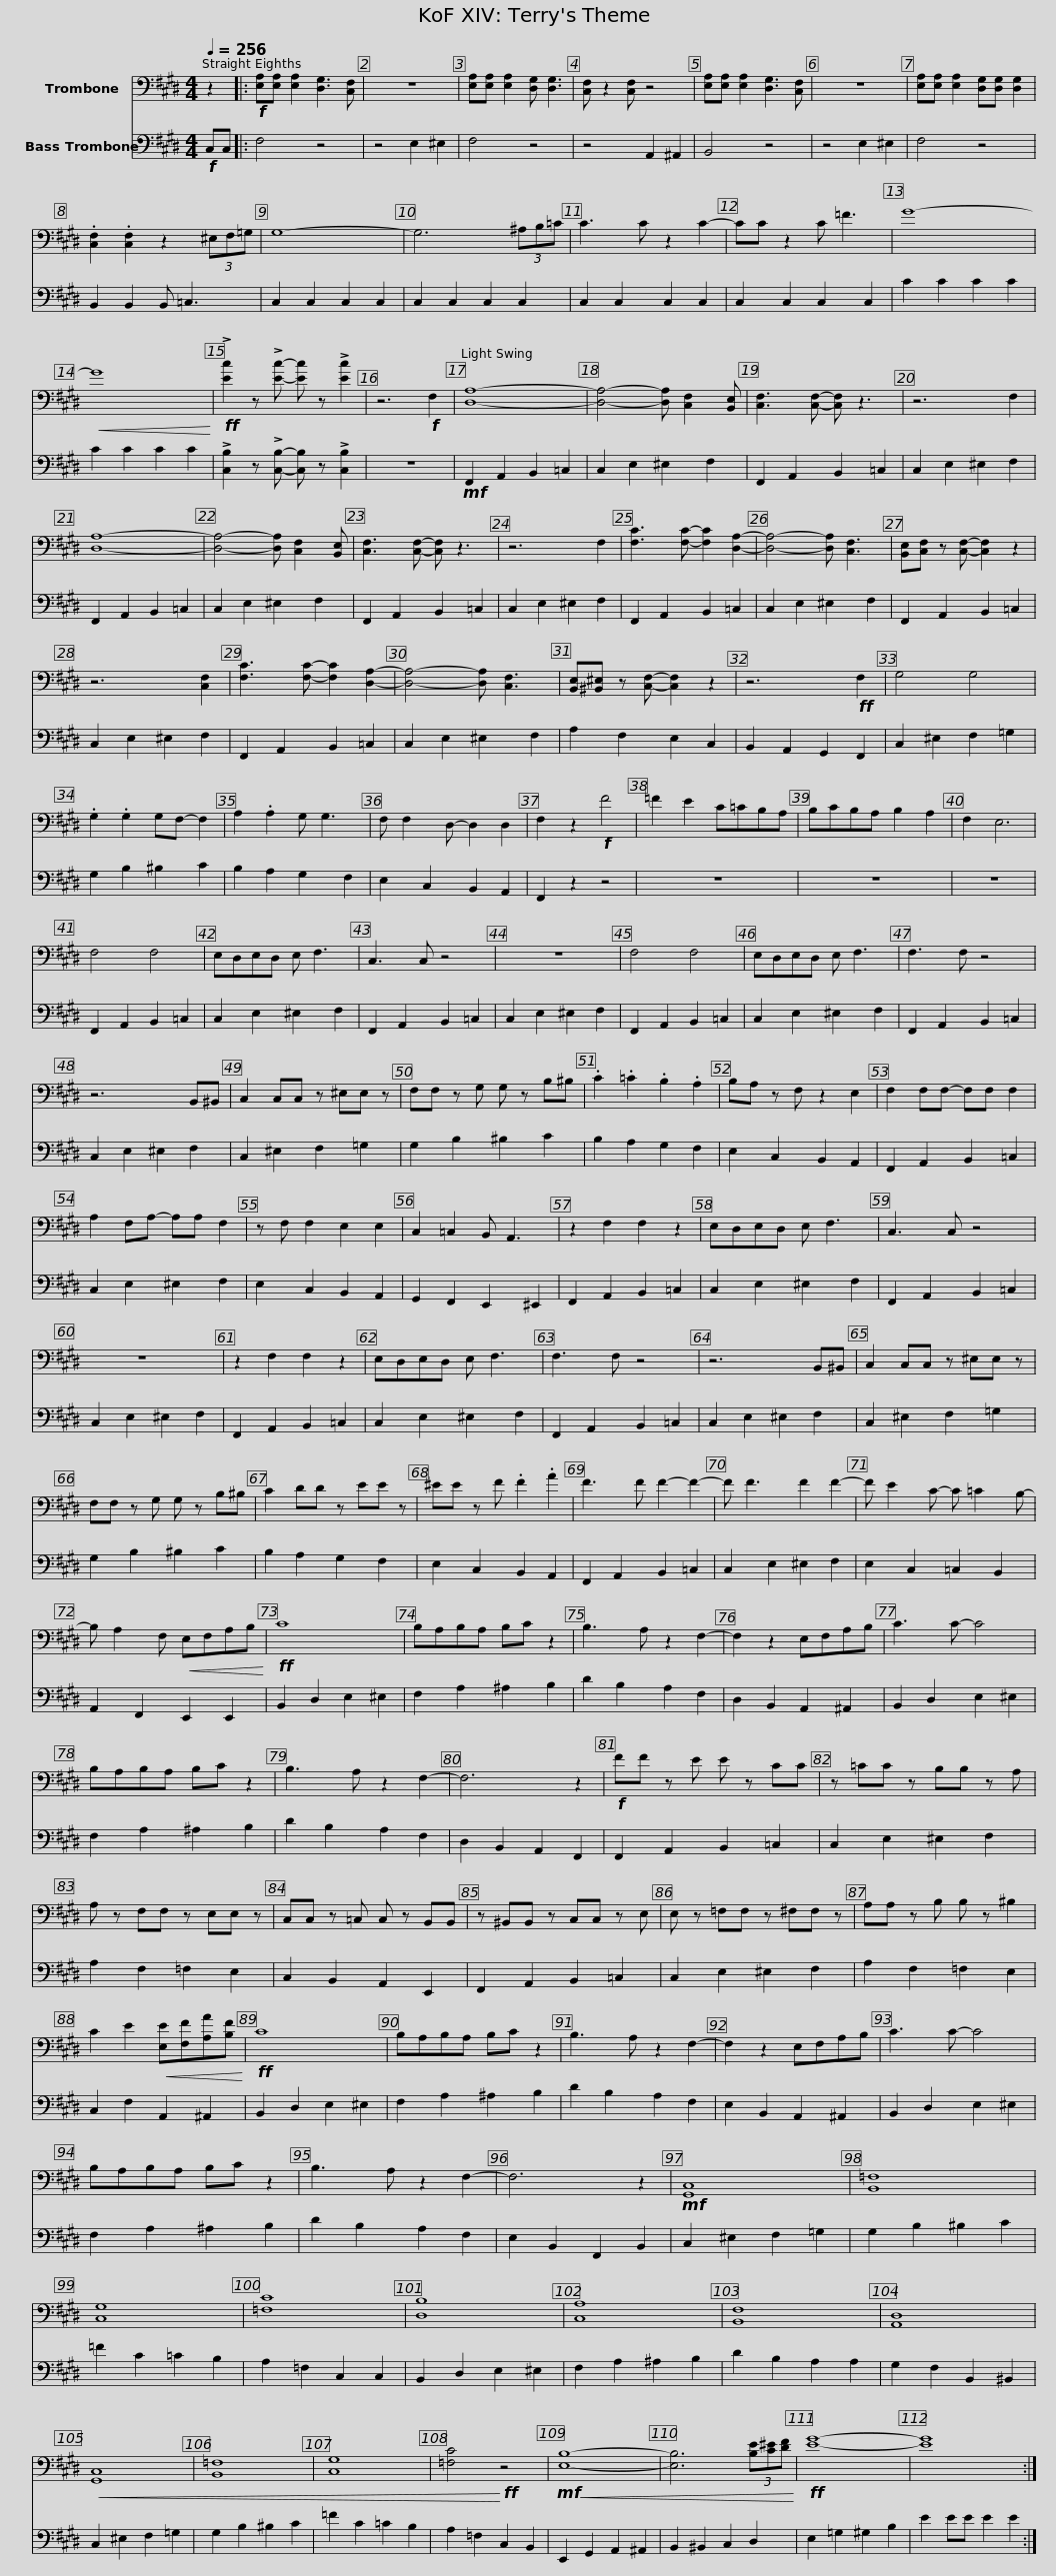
X:1
%%score 1 2
L:1/8
Q:1/4=256
M:4/4
I:linebreak $
K:E
V:1 bass
V:2 bass
V:1
 z2 |:!f! [E,A,][E,A,] [E,A,]2 [D,G,]3 [C,F,] | z8 | [E,A,][E,A,] [E,A,]2 [D,G,] [D,G,]3 | [C,F,] z2 [C,F,] z4 |$ %5
 [E,A,][E,A,] [E,A,]2 [D,G,]3 [C,F,] | z8 | [E,A,][E,A,] [E,A,]2 [D,G,][D,G,] [D,G,]2 | .[C,F,]2 .[C,F,]2 z2 (3^E,F,=G, |$ G,8- | %10
 G,6 (3^A,B,=C | C3 C z2 C2- | CC z2 C =F3 |$ G8- |!<(! G8!<)! | %15
!ff! !>![Ec]2 z !>![Ec]- [Ec] z !>![Ec]2 | z6!f! F,2 |$ [D,A,]8- | [D,A,]4- [D,A,] [C,F,]2 [B,,E,] | [C,F,]3 [C,F,]- [C,F,] z3 | %20
 z6 F,2 |$ [D,A,]8- | [D,A,]4- [D,A,] [C,F,]2 [B,,E,] | [C,F,]3 [C,F,]- [C,F,] z3 | z6 F,2 |$ %25
 [F,C]3 [F,C]- [F,C]2 [D,A,]2- | [D,A,]4- [D,A,] [C,F,]3 | [B,,E,][C,F,] z [C,F,]- [C,F,]2 z2 | z6 [C,F,]2 |$ [F,C]3 [F,C]- [F,C]2 [D,A,]2- | %30
 [D,A,]4- [D,A,] [C,F,]3 | [B,,E,][^B,,^E,] z [C,F,]- [C,F,]2 z2 | z6!ff! F,2 |$ G,4 G,4 | .G,2 .G,2 G,F,- F,2 | %35
 A,2 .A,2 G, G,3 | F, F,2 D,- D,2 D,2 |$ F,2 z2!f! F4 | =F2 E2 C=CB,A, | B,CB,A, B,2 A,2 | %40
 F,2 E,6 |$ F,4 F,4 | E,D,E,D, E, F,3 | C,3 C, z4 | z8 |$ %45
 F,4 F,4 | E,D,E,D, E, F,3 | F,3 F, z4 | z6 B,,^B,, |$ C,2 C,C, z ^E,E, z | %50
 F,F, z G, G, z B,^B, | .C2 .=C2 .B,2 .A,2 | B,A, z F, z2 E,2 |$ F,2 F,F,- F,F, F,2 | A,2 F,A,- A,A, F,2 | %55
 z F, F,2 E,2 E,2 | C,2 =C,2 B,, A,,3 |$ z2 F,2 F,2 z2 | E,D,E,D, E, F,3 | C,3 C, z4 | %60
 z8 |$ z2 F,2 F,2 z2 | E,D,E,D, E, F,3 | F,3 F, z4 | z6 B,,^B,, |$ %65
 C,2 C,C, z ^E,E, z | F,F, z G, G, z B,^B, | C2 DD z EE z | ^EE z F .F2 .A2 |$ F3 F F2- F2- | %70
 F F3 F2 F2- | F E2 C- C =C2 B,- | B, A,2 F,!<(! E,F,A,B,!<)! |$!ff! C8 | B,A,B,A, B,C z2 | %75
 B,3 A, z2 F,2- | F,2 z2 E,F,A,B, |$ C3 C- C4 | B,A,B,A, B,C z2 | B,3 A, z2 F,2- | %80
 F,6 z2 |$!f! FF z E E z CC | z =CC z B,B, z A, | A, z F,F, z E,E, z | C,C, z =C, C, z B,,B,, |$ %85
 z ^B,,B,, z C,C, z E, | E, z =F,F, z ^F,F, z | A,A, z B, B, z ^B,2 | C2 E2!<(! [E,E][F,F][A,A][B,F]!<)! |$!ff! C8 | %90
 B,A,B,A, B,C z2 | B,3 A, z2 F,2- | F,2 z2 E,F,A,B, |$ C3 C- C4 | B,A,B,A, B,C z2 | %95
 B,3 A, z2 F,2- | F,6 z2 |$!mf! [G,,C,]8 | [B,,=F,]8 | [C,G,]8 | %100
 [=F,C]8 |$ [D,B,]8 | [C,A,]8 | [B,,F,]8 | [A,,D,]8 |$ %105
!<(! [G,,C,]8 | [B,,=F,]8 | [C,G,]8 | [=F,C]4!<)!!ff! z4 |$!mf!!<(! [E,B,]8- | %110
 [E,B,]6 (3[B,E][C^E][DF]!<)! |!ff! [EG]8- | [EG]8 :| %113
V:2
!f! C,C, |: F,4 z4 | z4 E,2 ^E,2 | F,4 z4 | z4 A,,2 ^A,,2 |$ %5
 B,,4 z4 | z4 E,2 ^E,2 | F,4 z4 | B,,2 B,,2 B,, =C,3 |$ C,2 C,2 C,2 C,2 | %10
 C,2 C,2 C,2 C,2 | C,2 C,2 C,2 C,2 | C,2 C,2 C,2 C,2 |$ C2 C2 C2 C2 | C2 C2 C2 C2 | %15
 !>![C,B,]2 z !>![C,B,]- [C,B,] z !>![C,B,]2 | z8 |$!mf! F,,2 A,,2 B,,2 =C,2 | C,2 E,2 ^E,2 F,2 | F,,2 A,,2 B,,2 =C,2 | %20
 C,2 E,2 ^E,2 F,2 |$ F,,2 A,,2 B,,2 =C,2 | C,2 E,2 ^E,2 F,2 | F,,2 A,,2 B,,2 =C,2 | C,2 E,2 ^E,2 F,2 |$ %25
 F,,2 A,,2 B,,2 =C,2 | C,2 E,2 ^E,2 F,2 | F,,2 A,,2 B,,2 =C,2 | C,2 E,2 ^E,2 F,2 |$ F,,2 A,,2 B,,2 =C,2 | %30
 C,2 E,2 ^E,2 F,2 | A,2 F,2 E,2 C,2 | B,,2 A,,2 G,,2 F,,2 |$ C,2 ^E,2 F,2 =G,2 | G,2 B,2 ^B,2 C2 | %35
 B,2 A,2 G,2 F,2 | E,2 C,2 B,,2 A,,2 |$ F,,2 z2 z4 | z8 | z8 | %40
 z8 |$ F,,2 A,,2 B,,2 =C,2 | C,2 E,2 ^E,2 F,2 | F,,2 A,,2 B,,2 =C,2 | C,2 E,2 ^E,2 F,2 |$ %45
 F,,2 A,,2 B,,2 =C,2 | C,2 E,2 ^E,2 F,2 | F,,2 A,,2 B,,2 =C,2 | C,2 E,2 ^E,2 F,2 |$ C,2 ^E,2 F,2 =G,2 | %50
 G,2 B,2 ^B,2 C2 | B,2 A,2 G,2 F,2 | E,2 C,2 B,,2 A,,2 |$ F,,2 A,,2 B,,2 =C,2 | C,2 E,2 ^E,2 F,2 | %55
 E,2 C,2 B,,2 A,,2 | G,,2 F,,2 E,,2 ^E,,2 |$ F,,2 A,,2 B,,2 =C,2 | C,2 E,2 ^E,2 F,2 | F,,2 A,,2 B,,2 =C,2 | %60
 C,2 E,2 ^E,2 F,2 |$ F,,2 A,,2 B,,2 =C,2 | C,2 E,2 ^E,2 F,2 | F,,2 A,,2 B,,2 =C,2 | C,2 E,2 ^E,2 F,2 |$ %65
 C,2 ^E,2 F,2 =G,2 | G,2 B,2 ^B,2 C2 | B,2 A,2 G,2 F,2 | E,2 C,2 B,,2 A,,2 |$ F,,2 A,,2 B,,2 =C,2 | %70
 C,2 E,2 ^E,2 F,2 | E,2 C,2 =C,2 B,,2 | A,,2 F,,2 E,,2 E,,2 |$ B,,2 D,2 E,2 ^E,2 | F,2 A,2 ^A,2 B,2 | %75
 D2 B,2 A,2 F,2 | D,2 B,,2 A,,2 ^A,,2 |$ B,,2 D,2 E,2 ^E,2 | F,2 A,2 ^A,2 B,2 | D2 B,2 A,2 F,2 | %80
 D,2 B,,2 A,,2 F,,2 |$ F,,2 A,,2 B,,2 =C,2 | C,2 E,2 ^E,2 F,2 | A,2 F,2 =F,2 E,2 | C,2 B,,2 A,,2 E,,2 |$ %85
 F,,2 A,,2 B,,2 =C,2 | C,2 E,2 ^E,2 F,2 | A,2 F,2 =F,2 E,2 | C,2 F,2 A,,2 ^A,,2 |$ B,,2 D,2 E,2 ^E,2 | %90
 F,2 A,2 ^A,2 B,2 | D2 B,2 A,2 F,2 | E,2 B,,2 A,,2 ^A,,2 |$ B,,2 D,2 E,2 ^E,2 | F,2 A,2 ^A,2 B,2 | %95
 D2 B,2 A,2 F,2 | E,2 B,,2 F,,2 B,,2 |$ C,2 ^E,2 F,2 =G,2 | G,2 B,2 ^B,2 C2 | =F2 C2 =C2 B,2 | %100
 A,2 =F,2 C,2 C,2 |$ B,,2 D,2 E,2 ^E,2 | F,2 A,2 ^A,2 B,2 | D2 B,2 A,2 A,2 | G,2 F,2 B,,2 ^B,,2 |$ %105
 C,2 ^E,2 F,2 =G,2 | G,2 B,2 ^B,2 C2 | =F2 C2 =C2 B,2 | A,2 =F,2 C,2 B,,2 |$ E,,2 G,,2 A,,2 ^A,,2 | %110
 B,,2 ^B,,2 C,2 D,2 | E,2 =G,2 ^G,2 B,2 | E2 EE E2 E2 :| %113
